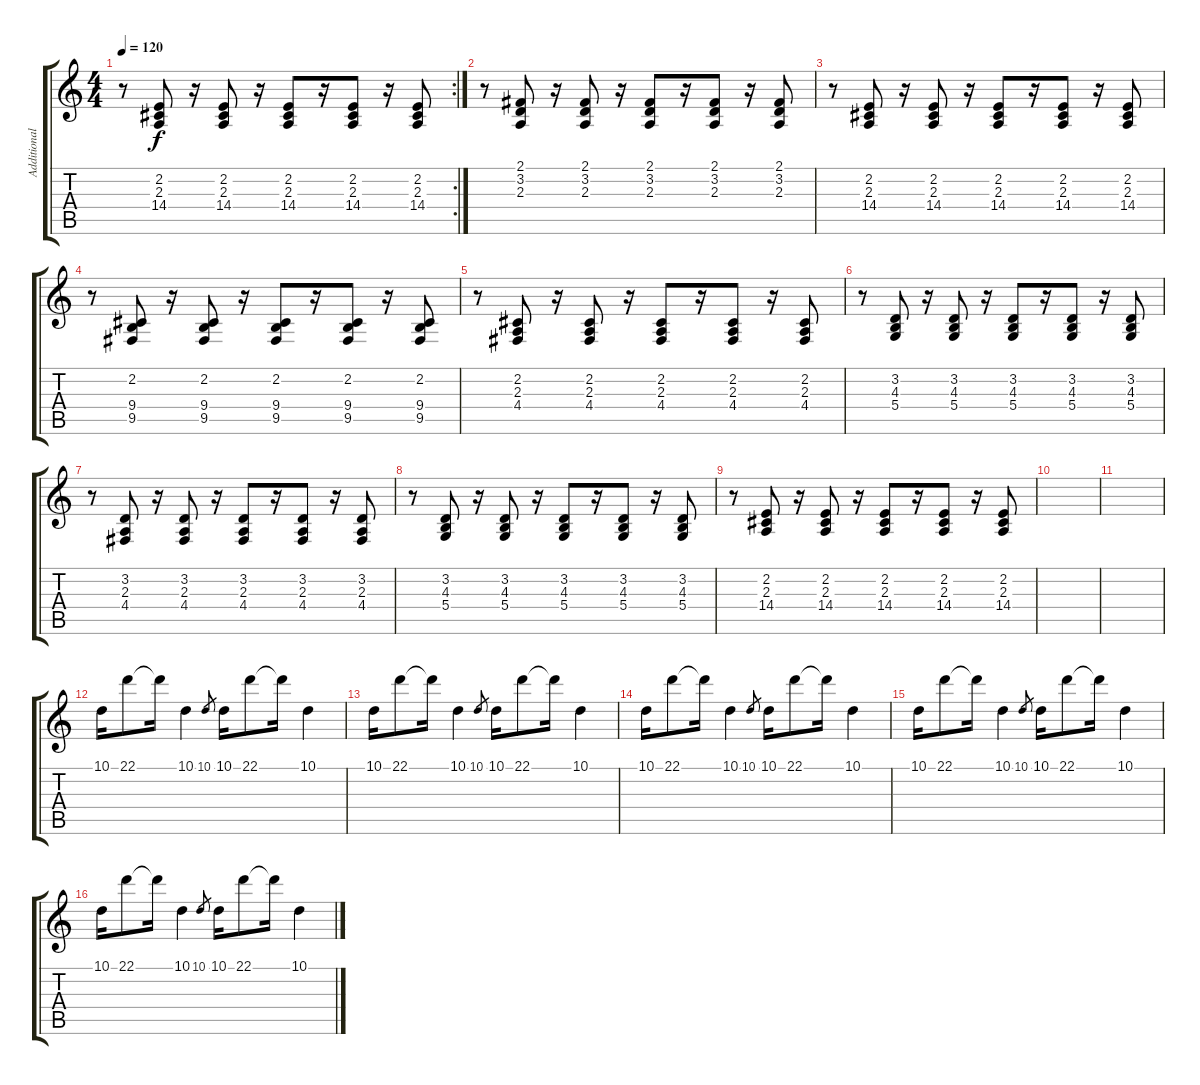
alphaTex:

\track ("Additional Piano" "Additional") {instrument honkytonkpiano}
\staff {score tabs}
\tuning (E4 B3 G3 D3 A2 E2) {hide}
\rc 2
\ts (4 4)
\tempo 120
\clef g2
\ks c
r.8{dy f} (2.2 2.3 14.4).8 r.16 (2.2 2.3 14.4).8 r.16 (2.2 2.3 14.4).8 r.16 (2.2 2.3 14.4).8 r.16 (2.2 2.3 14.4).8 |
r.8 (2.1 3.2 2.3).8 r.16 (2.1 3.2 2.3).8 r.16 (2.1 3.2 2.3).8 r.16 (2.1 3.2 2.3).8 r.16 (2.1 3.2 2.3).8 |
r.8 (2.2 2.3 14.4).8 r.16 (2.2 2.3 14.4).8 r.16 (2.2 2.3 14.4).8 r.16 (2.2 2.3 14.4).8 r.16 (2.2 2.3 14.4).8 |
r.8 (2.2 9.4 9.5).8 r.16 (2.2 9.4 9.5).8 r.16 (2.2 9.4 9.5).8 r.16 (2.2 9.4 9.5).8 r.16 (2.2 9.4 9.5).8 |
r.8 (2.2 2.3 4.4).8 r.16 (2.2 2.3 4.4).8 r.16 (2.2 2.3 4.4).8 r.16 (2.2 2.3 4.4).8 r.16 (2.2 2.3 4.4).8 |
r.8 (3.2 4.3 5.4).8 r.16 (3.2 4.3 5.4).8 r.16 (3.2 4.3 5.4).8 r.16 (3.2 4.3 5.4).8 r.16 (3.2 4.3 5.4).8 |
r.8 (3.2 2.3 4.4).8 r.16 (3.2 2.3 4.4).8 r.16 (3.2 2.3 4.4).8 r.16 (3.2 2.3 4.4).8 r.16 (3.2 2.3 4.4).8 |
r.8 (3.2 4.3 5.4).8 r.16 (3.2 4.3 5.4).8 r.16 (3.2 4.3 5.4).8 r.16 (3.2 4.3 5.4).8 r.16 (3.2 4.3 5.4).8 |
r.8 (2.2 2.3 14.4).8 r.16 (2.2 2.3 14.4).8 r.16 (2.2 2.3 14.4).8 r.16 (2.2 2.3 14.4).8 r.16 (2.2 2.3 14.4).8 |
|
|
10.1.16 22.1.8 22.1{t}.16 10.1.4 10.1.8{gr} 10.1.16 22.1.8 22.1{t}.16 10.1.4 |
10.1.16 22.1.8 22.1{t}.16 10.1.4 10.1.8{gr} 10.1.16 22.1.8 22.1{t}.16 10.1.4 |
10.1.16 22.1.8 22.1{t}.16 10.1.4 10.1.8{gr} 10.1.16 22.1.8 22.1{t}.16 10.1.4 |
10.1.16 22.1.8 22.1{t}.16 10.1.4 10.1.8{gr} 10.1.16 22.1.8 22.1{t}.16 10.1.4 |
10.1.16 22.1.8 22.1{t}.16 10.1.4 10.1.8{gr} 10.1.16 22.1.8 22.1{t}.16 10.1.4
